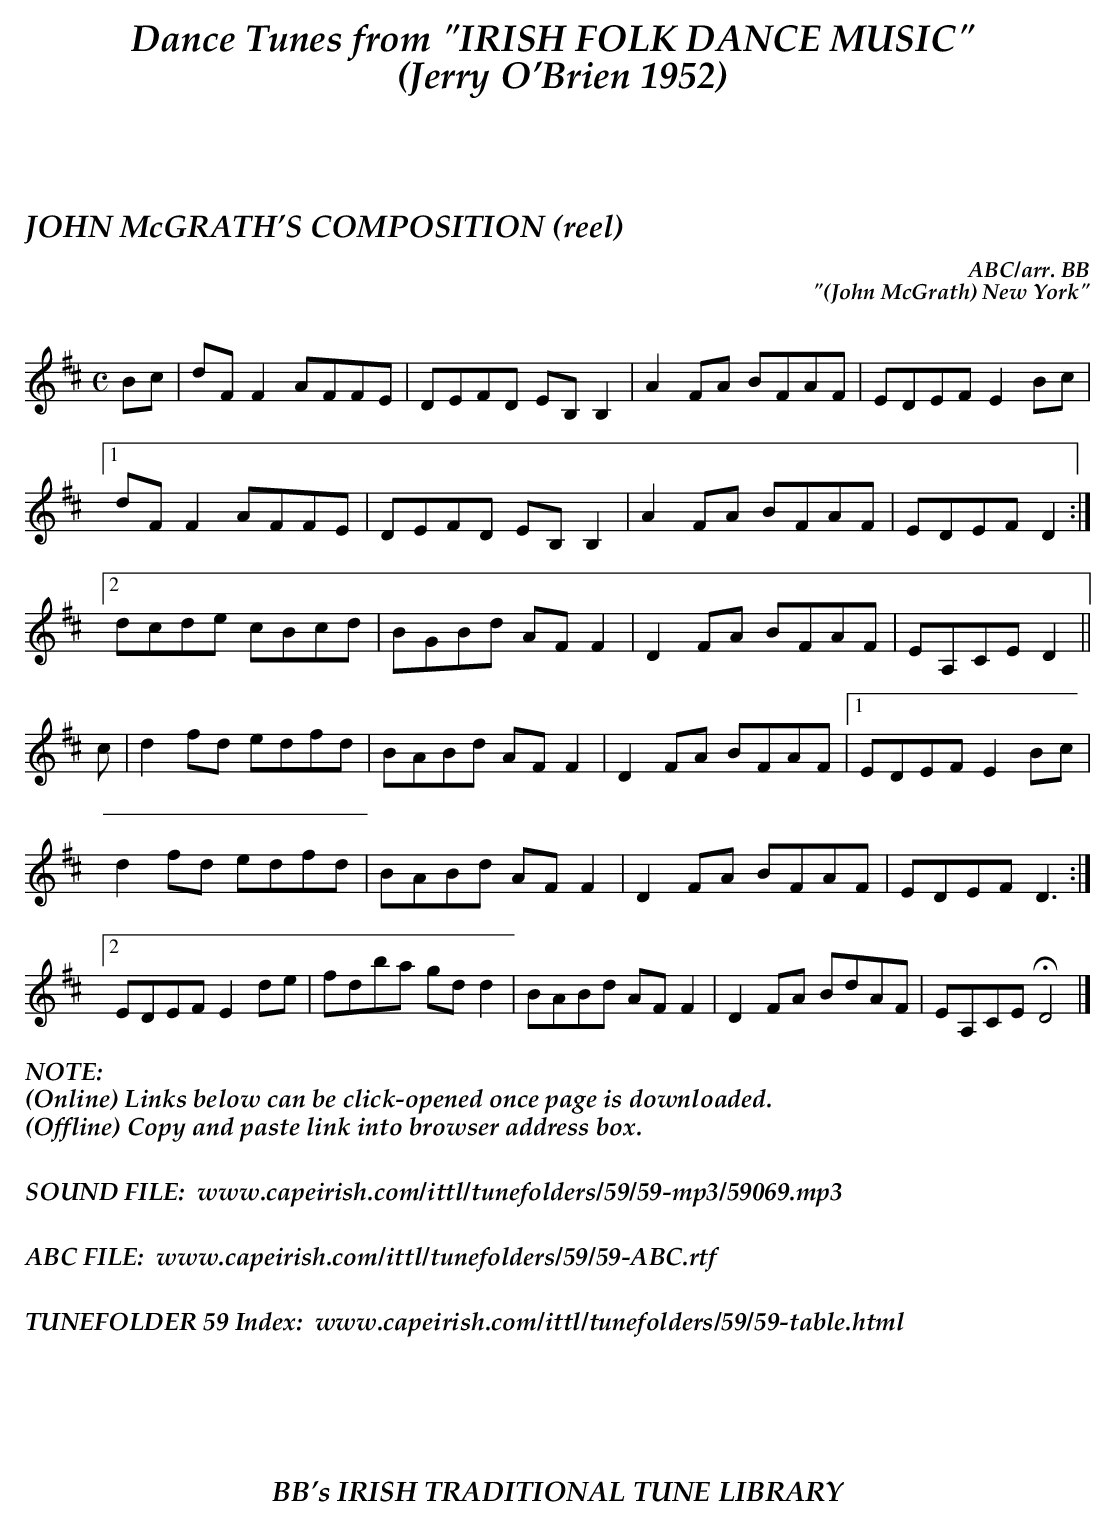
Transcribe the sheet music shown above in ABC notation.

X:1
T:JOHN McGRATH'S COMPOSITION (reel)
C:ABC/arr. BB
C:"(John McGrath) New York" % (O'Brien's note)
M:C
K:D
Bc|dFF2 AFFE|DEFD EB,B,2|A2FA BFAF|EDEF E2Bc|
[1 dFF2 AFFE|DEFD EB,B,2|A2FA BFAF|EDEF D2 :|
[2 dcde cBcd|BGBd AFF2|D2FA BFAF|EA,CE D2||
c|d2fd edfd|BABd AFF2|D2FA BFAF|1 EDEF E2Bc|
d2fd edfd|BABd AFF2|D2FA BFAF|EDEF D3:|
[2 EDEF E2de|fdba gdd2|BABd AFF2|D2FA BdAF|EA,CE HD4|]
%%textfont "Palatino-BoldItalic" 16
%%begintext
%%NOTE:
(Online) Links below can be click-opened once page is downloaded.
(Offline) Copy and paste link into browser address box.
%%
%%
SOUND FILE:  www.capeirish.com/ittl/tunefolders/59/59-mp3/59069.mp3
%%
%%
ABC FILE:  www.capeirish.com/ittl/tunefolders/59/59-ABC.rtf
%%
%%
TUNEFOLDER 59 Index:  www.capeirish.com/ittl/tunefolders/59/59-table.html
